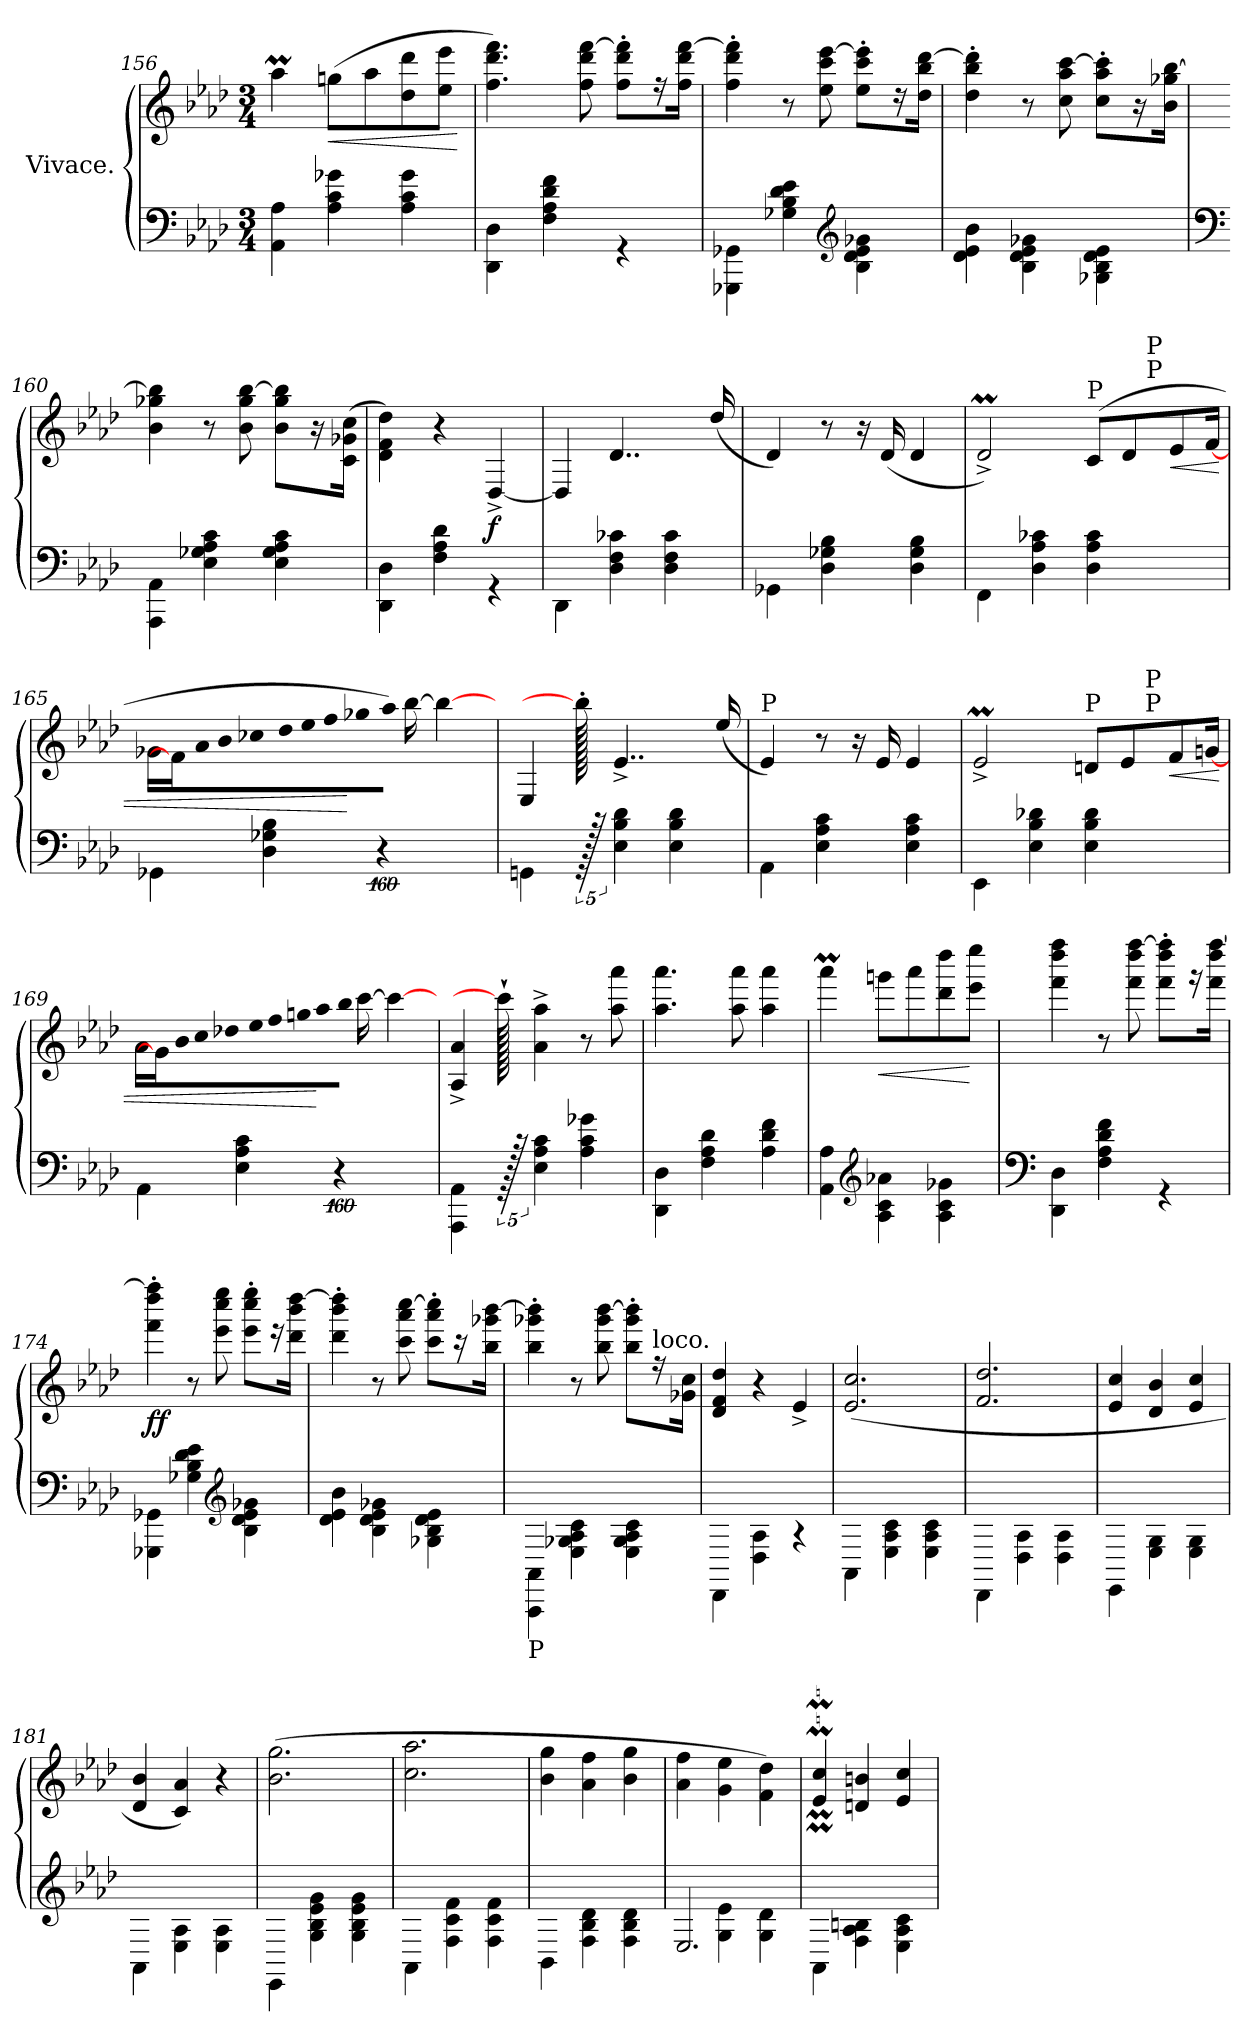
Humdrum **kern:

**kern	**kern	**dynam
*part1	*part1	*part1
*staff2	*staff1	*staff1/2
*I"Vivace.	*	*
*clefF4	*clefG2	*
*k[b-e-a-d-]	*k[b-e-a-d-]	*
*A-:	*A-:	*
*M3/4	*M3/4	*
=156	=156	=156
*^	*	*
2.ryy	4AA-\ 4A-\	4aa-M\	.
!	!	!	!LO:HP:b
.	4A-\ 4c\ 4g-X\	(>8ggn\L	<
.	.	8aa-\	.
.	4A-\ 4c\ 4g-\	8dd-\ 8ddd-\	.
.	.	8ee-\ 8eee-\J	.
*v	*v	*	*
.	.	[
=157	=157	=157
*^	*	*
2.ryy	4DD-\ 4D-\	4.ff\ 4.ddd-\ 4.fff\)	.
.	4F\ 4A-\ 4d-\ 4f\	.	.
.	.	8ff\ 8ddd-\ [8fff\	.
.	4r	8ff\' 8ddd-\' 8fff\]'L	.
.	.	16rff	.
.	.	16ff\ 16ddd-\ [16fff\Jk	.
=158	=158	=158	=158
2.ryy	4GGG-\ 4GG-\	4ff\' 4ddd-\' 4fff\]'	.
.	4G-\ 4B-\ 4d-\ 4e-\	8r	.
.	.	8ee-\ 8ccc\ [8eee-\	.
*clefG2	*	*	*
.	4B-\ 4d-\ 4e-\ 4g-\	8ee-\' 8ccc\' 8eee-\]'L	.
.	.	16rdd	.
.	.	16dd-\ 16bb-\ [16ddd-\Jk	.
!!LO:LB:g=z
=159	=159	=159	=159
2.ryy	4d-\ 4e-\ 4b-\	4dd-\' 4bb-\' 4ddd-\]'	.
.	4B-\ 4d-\ 4e-\ 4g-\	8r	.
.	.	8cc\ 8aa-\ [8ccc\	.
.	4G-\ 4B-\ 4d-\ 4e-\	8cc\' 8aa-\' 8ccc\]'L	.
.	.	16r	.
.	.	16b-\ 16gg-\ [16bb-\Jk	.
=160	=160	=160	=160
*clefF4	*	*	*
2.ryy	4AAA-\ 4AA-\	4b-\ 4gg-\ 4bb-\]	.
.	4E-\ 4G-\ 4A-\ 4c\	8r	.
.	.	8b-\ 8gg-\ [8bb-\	.
.	4E-\ 4G-\ 4A-\ 4c\	8b-\ 8gg-\ 8bb-\]L	.
.	.	16r	.
.	.	(>16c\ 16g-\ 16cc\Jk	.
=161	=161	=161	=161
2.ryy	4DD-\ 4D-\	4d-\ 4f\ 4dd-\)	.
.	4F\ 4A-\ 4d-\	4r	.
!	!	!	!LO:DY:b
.	4rGG	[4D-^/	f
=162	=162	=162	=162
2.ryy	4DD-\	4D-/]	.
.	4D-\ 4F\ 4c-X\	4..d-/	.
.	4D-\ 4F\ 4c-\	.	.
.	.	(>16dd-/	.
=163	=163	=163	=163
2.ryy	4GG-\	4d-/)	.
.	4D-\ 4G-\ 4B-\	8r	.
.	.	16r	.
.	.	(>16d-/	.
.	4D-\ 4G-\ 4B-\	4d-/	.
=164	=164	=164	=164
!	!	!LO:TX:a:t=P	!
*	*	*^	*
2.ryy	4FF\	2d-M^/)	2ryy	.
.	4D-\ 4A-\ 4c-X\	.	.	.
!	!	!LO:TX:a:t=P	!	!
.	4D-\ 4A-\ 4c-\	(<8c!/L	8.ryy	.
.	.	8d-!/	.	.
!	!	!	!LO:TX:a:t=P	!
!	!	!	!LO:TX:a:t=P	!
.	.	.	4ryy	.
!	!	!	!	!LO:HP:b
8.ryy	8.ryy	8e-!/	.	<
.	.	[16f!/J	.	.
*	*	*v	*v	*
!!LO:LB:g=z
=165	=165	=165	=165
*	*	*Xtuplet	*
*	*	*^	*
!	!	!LO:N:vis=16	!	!
*	*	*v	*v	*
640ryy	640ryy	1920%107g-!\LL	.
640%479ryy	4GG-\	.	.
.	.	16f!/J]	.
!	!	!LO:N:vis=16	!
.	.	1920%107a-!\	.
!	!	!LO:N:vis=16	!
.	.	1920%107b-!\	.
!	!	!LO:N:vis=16	!
.	.	1920%107cc-X!\	.
.	4D-\ 4G-\ 4B-\	.	.
!	!	!LO:N:vis=16	!
.	.	1920%107dd-!\	.
!	!	!LO:N:vis=16	!
.	.	1920%107ee-!\	.
!	!	!LO:N:vis=16	!
.	.	1920%107ff!\	.
!	!	!LO:N:vis=16	!
.	.	1920%107gg-!\	[
.	640%159r	.	.
!	!	!LO:N:vis=16	!
.	.	1920%107aa-!\JJ)	.
.	.	[240%13bb-\	.
.	.	1920%373bb-\_	.
16ryy	16ryy	.	.
=166	=166	=166	=166
2.ryy	4GGn\	4E-/	.
.	640r	640bb-'\]	.
.	4E-\ 4B-\ 4d-\	4..e-^/	.
.	4E-\ 4B-\ 4d-\	.	.
.	.	(<16ee-/	.
640ryy	.	.	.
=167	=167	=167	=167
!	!	!LO:TX:a:t=P	!
2.ryy	4AA-\	4e-/)	.
.	4E-\ 4A-\ 4c\	8r	.
.	.	16r	.
.	.	16e-/	.
.	4E-\ 4A-\ 4c\	4e-/	.
=168	=168	=168	=168
*	*	*^	*
2.ryy	4EE-\	2e-M^/	2ryy	.
.	4E-\ 4B-\ 4d-X\	.	.	.
!	!	!LO:TX:a:t=P	!	!
.	4E-\ 4B-\ 4d-\	8dn!/L	8.ryy	.
.	.	8e-!/	.	.
!	!	!	!LO:TX:a:t=P	!
!	!	!	!LO:TX:a:t=P	!
.	.	.	4ryy	.
!	!	!	!	!LO:HP:b
8.ryy	8.ryy	8f!/	.	<
.	.	[16gn!/J	.	.
=169	=169	=169	=169	=169
!	!	!LO:N:vis=16	!	!
*	*	*v	*v	*
640ryy	640ryy	1920%107a-!\LL	.
640%479ryy	4AA-\	.	.
.	.	16g!/J]	.
!	!	!LO:N:vis=16	!
.	.	1920%107b-!\	.
!	!	!LO:N:vis=16	!
.	.	1920%107cc!\	.
!	!	!LO:N:vis=16	!
.	.	1920%107dd-X!\	.
.	4E-\ 4A-\ 4c\	.	.
!	!	!LO:N:vis=16	!
.	.	1920%107ee-!\	.
!	!	!LO:N:vis=16	!
.	.	1920%107ff!\	.
!	!	!LO:N:vis=16	!
.	.	1920%107ggn!\	.
!	!	!LO:N:vis=16	!
.	.	1920%107aa-!\	[
.	640%159r	.	.
!	!	!LO:N:vis=16	!
.	.	1920%107bb-!\JJ	.
.	.	[240%13ccc\	.
.	.	1920%373ccc\_	.
16ryy	16ryy	.	.
!!LO:LB:g=z
=170	=170	=170	=170
2.ryy	4AAA-\ 4AA-\	4A-/^ 4a-/^	.
.	640r	640ccc`\]	.
.	4E-\ 4A-\ 4c\	4a-\^ 4aa-\^	.
.	4A-\ 4c\ 4g-X\	8r	.
.	.	8aa-\ 8aaa-\	.
640ryy	.	.	.
=171	=171	=171	=171
2.ryy	4DD-\ 4D-\	4.aa-\ 4.aaa-\	.
.	4F\ 4A-\ 4d-\	.	.
.	.	8aa-\ 8aaa-\	.
.	4A-\ 4d-\ 4f\	4aa-\ 4aaa-\	.
=172	=172	=172	=172
2.ryy	4AA-\ 4A-\	4aaa-M\	.
*clefG2	*	*	*
!	!	!	!LO:HP:b
.	4A-\ 4c\ 4a-X\	8gggn\L	<
.	.	8aaa-\	.
.	4A-\ 4c\ 4g-\	8ddd-\ 8dddd-\	.
.	.	8eee-\ 8eeee-\J	[
=173	=173	=173	=173
*clefF4	*	*	*
2.ryy	4DD-\ 4D-\	4fff\ 4dddd-\ 4ffff\	.
.	4F\ 4A-\ 4d-\ 4f\	8r	.
.	.	8fff\ 8dddd-\ [8ffff\	.
.	4r	8fff\' 8dddd-\' 8ffff\]'L	.
.	.	16r	.
.	.	16fff\ 16dddd-\ [16ffff\Jk	.
=174	=174	=174	=174
!	!	!	!LO:DY:b
2.ryy	4GGG-\ 4GG-\	4fff\' 4dddd-\' 4ffff\]'	ff
.	4G-\ 4B-\ 4d-\ 4e-\	8r	.
.	.	8eee-\ 8cccc\ 8eeee-\	.
*clefG2	*	*	*
.	4B-\ 4d-\ 4e-\ 4g-\	8eee-\' 8cccc\' 8eeee-\'L	.
.	.	16r	.
.	.	16ddd-\ 16bbb-\ [16dddd-\Jk	.
=175	=175	=175	=175
2.ryy	4d-\ 4e-\ 4b-\	4ddd-\' 4bbb-\' 4dddd-\]'	.
.	4B-\ 4d-\ 4e-\ 4g-\	8r	.
.	.	8ccc\ 8aaa-\ [8cccc\	.
.	4G-\ 4B-\ 4d-\ 4e-\	8ccc\' 8aaa-\' 8cccc\]'L	.
.	.	16r	.
.	.	16bb-\ 16ggg-\ [16bbb-\Jk	.
!!LO:PB:g=z
=176	=176	=176	=176
!LO:TX:b:t=P	!	!	!
2.ryy	4AAA-\ 4AA-\	4bb-\' 4ggg-\' 4bbb-\]'	.
.	4E-\ 4G-\ 4A-\ 4c\	8r	.
.	.	8bb-\ 8ggg-\ [8bbb-\	.
.	4E-\ 4G-\ 4A-\ 4c\	8bb-\' 8ggg-\' 8bbb-\]'L	.
!	!	!LO:TX:a:t=loco.	!
.	.	16r	.
.	.	16g-\ 16cc\Jk	.
=177	=177	=177	=177
2.ryy	4DD-\	4d-/ 4f/ 4dd-/	.
.	4D-\ 4A-\	4r	.
.	4r	4e-^/	.
=178	=178	=178	=178
2.ryy	4AA-\	(<2.e-/ 2.cc/	.
.	4E-\ 4A-\ 4c\	.	.
.	4E-\ 4A-\ 4c\	.	.
=179	=179	=179	=179
2.ryy	4DD-\	2.f/ 2.dd-/	.
.	4D-\ 4A-\	.	.
.	4D-\ 4A-\	.	.
=180	=180	=180	=180
2.ryy	4EE-\	4e-/ 4cc/	.
.	4E-\ 4G\	4d-/ 4b-/	.
.	4E-\ 4G\	4e-/ 4cc/	.
=181	=181	=181	=181
2.ryy	4AA-\	4d-/ 4b-/	.
.	4E-\ 4A-\	4c/ 4a-/)	.
.	4E-\ 4A-\	4r	.
=182	=182	=182	=182
2.ryy	4EE-\	(>2.b-\ 2.gg\	.
.	4G\ 4B-\ 4e-\ 4g\	.	.
.	4G\ 4B-\ 4e-\ 4g\	.	.
=183	=183	=183	=183
2.ryy	4AA-\	2.cc\ 2.aa-\	.
.	4F\ 4c\ 4f\	.	.
.	4F\ 4c\ 4f\	.	.
!!LO:LB:g=z
=184	=184	=184	=184
2.ryy	4BB-\	4b-\ 4gg\	.
.	4F\ 4B-\ 4d-\	4a-\ 4ff\	.
.	4F\ 4B-\ 4d-\	4b-\ 4gg\	.
=185	=185	=185	=185
2.E-/	4ryy	4a-\ 4ff\	.
.	4G\ 4e-\	4g\ 4ee-\	.
.	4G\ 4d-\	4f\ 4dd-\)	.
=186	=186	=186	=186
2.ryy	4AA-\	4e-/M 4cc/M	.
.	4F\ 4A-\ 4Bn\	4dn/ 4bn/	.
.	4E-\ 4A-\ 4c\	4e-/ 4cc/	.
*v	*v	*	*
=	=	=
*-	*-	*-
